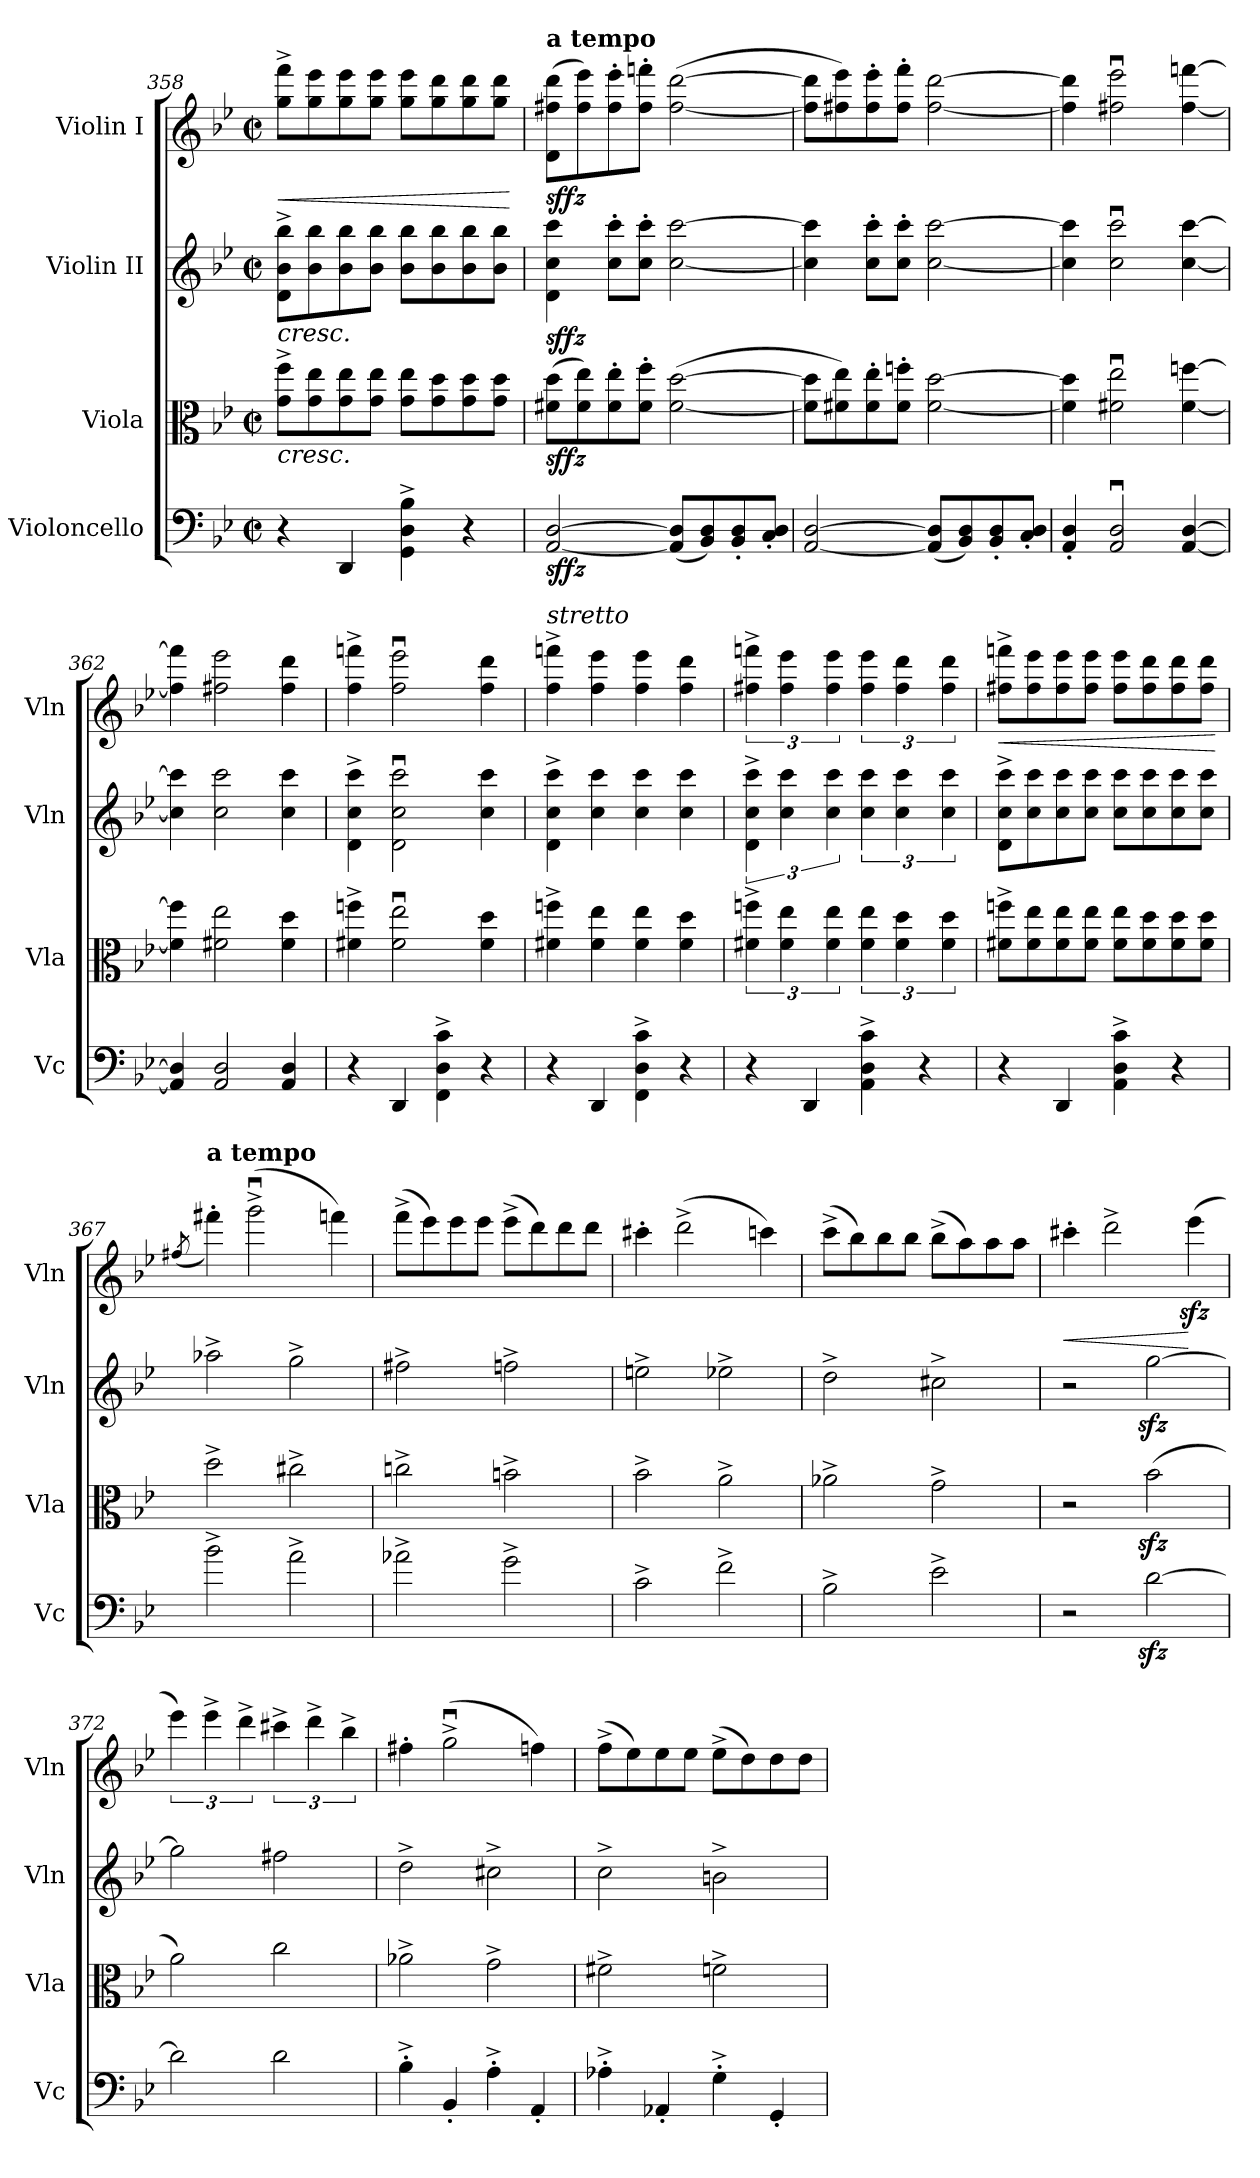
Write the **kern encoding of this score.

**kern	**dynam	**kern	**dynam	**kern	**dynam	**kern	**dynam
*part4	*part4	*part3	*part3	*part2	*part2	*part1	*part1
*staff4	*staff4	*staff3	*staff3	*staff2	*staff2	*staff1	*staff1
*I"Violoncello	*	*I"Viola	*	*I"Violin II	*	*I"Violin I	*
*I'Vc	*	*I'Vla	*	*I'Vln	*	*I'Vln	*
*clefF4	*	*clefC3	*	*clefG2	*	*clefG2	*
*k[b-e-]	*	*k[b-e-]	*	*k[b-e-]	*	*k[b-e-]	*
*M2/2	*	*M2/2	*	*M2/2	*	*M2/2	*
*met(c|)	*	*met(c|)	*	*met(c|)	*	*met(c|)	*
=358	=358	=358	=358	=358	=358	=358	=358
!	!	!	!LO:HP:b	!	!LO:HP:b	!	!LO:HP:b
4r	.	8g\^ 8ff\^L	<	8d\^ 8b-\^ 8bb-\^L	<	8gg\^ 8fff\^L	<
.	.	8g\ 8ee-\	.	8b-\ 8bb-\	.	8gg\ 8eee-\	.
4DD/	.	8g\ 8ee-\	.	8b-\ 8bb-\	.	8gg\ 8eee-\	.
.	.	8g\ 8ee-\J	.	8b-\ 8bb-\J	.	8gg\ 8eee-\J	.
4GG\^ 4D\^ 4B-\^	.	8g\ 8ee-\L	.	8b-\ 8bb-\L	.	8gg\ 8eee-\L	.
.	.	8g\ 8dd\	.	8b-\ 8bb-\	.	8gg\ 8ddd\	.
4r	.	8g\ 8dd\	.	8b-\ 8bb-\	.	8gg\ 8ddd\	.
.	.	8g\ 8dd\J	.	8b-\ 8bb-\J	.	8gg\ 8ddd\J	.
.	.	.	.	.	.	.	[
=359	=359	=359	=359	=359	=359	=359	=359
!	!	!	!	!	!	!LO:TX:a:B:t=a tempo	!
!	!LO:DY:b	!	!LO:DY:b	!	!LO:DY:b	!	!LO:DY:b
[2AA/ [2D/	sffz	(>8f#X\ 8dd\L	sffz	4d\ 4cc\ 4ccc\	sffz	(>8d\ 8ff#X\ 8ddd\L	sffz
.	.	8f#\ 8ee-\)	.	.	.	8ff#\ 8eee-\)	.
.	.	8f#\' 8ee-\'	.	8cc\' 8ccc\'L	.	8ff#\' 8eee-\'	.
.	.	8f#\' 8ff\'J	.	8cc\' 8ccc\'J	.	8ff#\' 8fffn\'J	.
(<8AA/] 8D/]L	.	(>[2f#\ [2dd\	.	[2cc\ [2ccc\	.	(>[2ff#\ [2ddd\	.
8BB-/ 8D/)	.	.	.	.	.	.	.
8BB-/' 8D/'	.	.	.	.	.	.	.
8C/' 8D/'J	.	.	.	.	.	.	.
!!LO:LB:g=z
=360	=360	=360	=360	=360	=360	=360	=360
[2AA/ [2D/	.	8f#\] 8dd\]L	.	4cc\] 4ccc\]	.	8ff#\] 8ddd\]L	.
.	.	8f#X\ 8ee-\)	.	.	.	8ff#X\ 8eee-\)	.
.	.	8f#\' 8ee-\'	.	8cc\' 8ccc\'L	.	8ff#\' 8eee-\'	.
.	.	8f#\' 8ffn\'J	.	8cc\' 8ccc\'J	.	8ff#\' 8fff\'J	.
(<8AA/] 8D/]L	.	[2f#\ [2dd\	.	[2cc\ [2ccc\	.	[2ff#\ [2ddd\	.
8BB-/ 8D/)	.	.	.	.	.	.	.
8BB-/' 8D/'	.	.	.	.	.	.	.
8C/' 8D/'J	.	.	.	.	.	.	.
=361	=361	=361	=361	=361	=361	=361	=361
4AA/' 4D/'	.	4f#\] 4dd\]	.	4cc\] 4ccc\]	.	4ff#\] 4ddd\]	.
2AA/u 2D/u	.	2f#X\u 2ee-\u	.	2cc\u 2ccc\u	.	2ff#X\u 2eee-\u	.
[4AA/ [4D/	.	[4f#\ [4ffn\	.	[4cc\ [4ccc\	.	[4ff#\ [4fffn\	.
=362	=362	=362	=362	=362	=362	=362	=362
4AA/] 4D/]	.	4f#\] 4ff\]	.	4cc\] 4ccc\]	.	4ff#\] 4fff\]	.
2AA/ 2D/	.	2f#X\ 2ee-\	.	2cc\ 2ccc\	.	2ff#X\ 2eee-\	.
4AA/ 4D/	.	4f#\ 4dd\	.	4cc\ 4ccc\	.	4ff#\ 4ddd\	.
=363	=363	=363	=363	=363	=363	=363	=363
4r	.	4f#X\^ 4ffn\^	.	4d\^ 4cc\^ 4ccc\^	.	4ff\^ 4fffn\^	.
4DD/	.	2f#\u 2ee-\u	.	2d\u 2cc\u 2ccc\u	.	2ff\u 2eee-\u	.
4FF\^ 4D\^ 4c\^	.	.	.	.	.	.	.
4r	.	4f#\ 4dd\	.	4cc\ 4ccc\	.	4ff\ 4ddd\	.
=364	=364	=364	=364	=364	=364	=364	=364
!	!	!	!	!	!	!LO:TX:a:i:t=stretto	!
4r	.	4f#X\^ 4ffn\^	.	4d\^ 4cc\^ 4ccc\^	.	4ff\^ 4fffn\^	.
4DD/	.	4f#\ 4ee-\	.	4cc\ 4ccc\	.	4ff\ 4eee-\	.
4FF\^ 4D\^ 4c\^	.	4f#\ 4ee-\	.	4cc\ 4ccc\	.	4ff\ 4eee-\	.
4r	.	4f#\ 4dd\	.	4cc\ 4ccc\	.	4ff\ 4ddd\	.
=365	=365	=365	=365	=365	=365	=365	=365
4r	.	6f#X\^ 6ffn\^	.	6d\^ 6cc\^ 6ccc\^	.	6ff#X\^ 6fffn\^	.
.	.	6f#\ 6ee-\	.	6cc\ 6ccc\	.	6ff#\ 6eee-\	.
4DD/	.	.	.	.	.	.	.
.	.	6f#\ 6ee-\	.	6cc\ 6ccc\	.	6ff#\ 6eee-\	.
4AA\^ 4D\^ 4c\^	.	6f#\ 6ee-\	.	6cc\ 6ccc\	.	6ff#\ 6eee-\	.
.	.	6f#\ 6dd\	.	6cc\ 6ccc\	.	6ff#\ 6ddd\	.
4r	.	.	.	.	.	.	.
.	.	6f#\ 6dd\	.	6cc\ 6ccc\	.	6ff#\ 6ddd\	.
!!LO:PB:g=z
=366	=366	=366	=366	=366	=366	=366	=366
!	!	!	!	!	!	!	!LO:HP:b
4r	.	8f#X\^ 8ffn\^L	.	8d\^ 8cc\^ 8ccc\^L	.	8ff#X\^ 8fffn\^L	<
.	.	8f#\ 8ee-\	.	8cc\ 8ccc\	.	8ff#\ 8eee-\	.
4DD/	.	8f#\ 8ee-\	.	8cc\ 8ccc\	.	8ff#\ 8eee-\	.
.	.	8f#\ 8ee-\J	.	8cc\ 8ccc\J	.	8ff#\ 8eee-\J	.
4AA\^ 4D\^ 4c\^	.	8f#\ 8ee-\L	.	8cc\ 8ccc\L	.	8ff#\ 8eee-\L	.
.	.	8f#\ 8dd\	.	8cc\ 8ccc\	.	8ff#\ 8ddd\	.
4r	.	8f#\ 8dd\	.	8cc\ 8ccc\	.	8ff#\ 8ddd\	.
.	.	8f#\ 8dd\J	.	8cc\ 8ccc\J	.	8ff#\ 8ddd\J	.
.	.	.	[	.	[	.	[
=367	=367	=367	=367	=367	=367	=367	=367
.	.	.	.	.	.	(<8qff#X/	.
!	!	!	!	!	!	!LO:TX:a:B:t=a tempo	!
2b-^\	.	2dd^\	.	2aa-X^\	.	4fff#X'\)	.
.	.	.	.	.	.	(>2gggu^\	.
2a^\	.	2cc#X^\	.	2gg^\	.	.	.
.	.	.	.	.	.	4fffn\)	.
=368	=368	=368	=368	=368	=368	=368	=368
2a-X^\	.	2ccn^\	.	2ff#X^\	.	(>8fff^\L	.
.	.	.	.	.	.	8eee-\)	.
.	.	.	.	.	.	8eee-\	.
.	.	.	.	.	.	8eee-\J	.
2g^\	.	2bn^\	.	2ffn^\	.	(>8eee-^\L	.
.	.	.	.	.	.	8ddd\)	.
.	.	.	.	.	.	8ddd\	.
.	.	.	.	.	.	8ddd\J	.
=369	=369	=369	=369	=369	=369	=369	=369
2c^\	.	2b-^\	.	2een^\	.	4ccc#X'\	.
.	.	.	.	.	.	(>2ddd^\	.
2f^\	.	2a^\	.	2ee-X^\	.	.	.
.	.	.	.	.	.	4cccn\)	.
!!LO:LB:g=z
=370	=370	=370	=370	=370	=370	=370	=370
2B-^\	.	2a-X^\	.	2dd^\	.	(>8ccc^\L	.
.	.	.	.	.	.	8bb-\)	.
.	.	.	.	.	.	8bb-\	.
.	.	.	.	.	.	8bb-\J	.
2e-^\	.	2g^\	.	2cc#X^\	.	(>8bb-^\L	.
.	.	.	.	.	.	8aa\)	.
.	.	.	.	.	.	8aa\	.
.	.	.	.	.	.	8aa\J	.
=371	=371	=371	=371	=371	=371	=371	=371
!	!	!	!	!	!	!	!LO:HP:b
2r	.	2r	.	2r	.	4ccc#X'\	<
.	.	.	.	.	.	2ddd^\	.
[2dzz<\	.	(>2b-zz<\	.	[2ggzz<\	.	.	.
.	.	.	.	.	.	(>4eee-zz<\	[
=372	=372	=372	=372	=372	=372	=372	=372
2d\]	.	2a\)	.	2gg\]	.	6eee-\)	.
.	.	.	.	.	.	6eee-^\	.
.	.	.	.	.	.	6ddd^\	.
2d\	.	2cc\	.	2ff#X\	.	6ccc#X^\	.
.	.	.	.	.	.	6ddd^\	.
.	.	.	.	.	.	6bb-^\	.
=373	=373	=373	=373	=373	=373	=373	=373
4B-'^\	.	2a-X^\	.	2dd^\	.	4ff#X'\	.
4BB-'/	.	.	.	.	.	(>2ggu^\	.
4A'^\	.	2g^\	.	2cc#X^\	.	.	.
4AA'/	.	.	.	.	.	4ffn\)	.
=374	=374	=374	=374	=374	=374	=374	=374
4A-X'^\	.	2f#X^\	.	2cc^\	.	(>8ff^\L	.
.	.	.	.	.	.	8ee-\)	.
4AA-X'/	.	.	.	.	.	8ee-\	.
.	.	.	.	.	.	8ee-\J	.
4G'^\	.	2fn^\	.	2bn^\	.	(>8ee-^\L	.
.	.	.	.	.	.	8dd\)	.
4GG'/	.	.	.	.	.	8dd\	.
.	.	.	.	.	.	8dd\J	.
=	=	=	=	=	=	=	=
*-	*-	*-	*-	*-	*-	*-	*-
